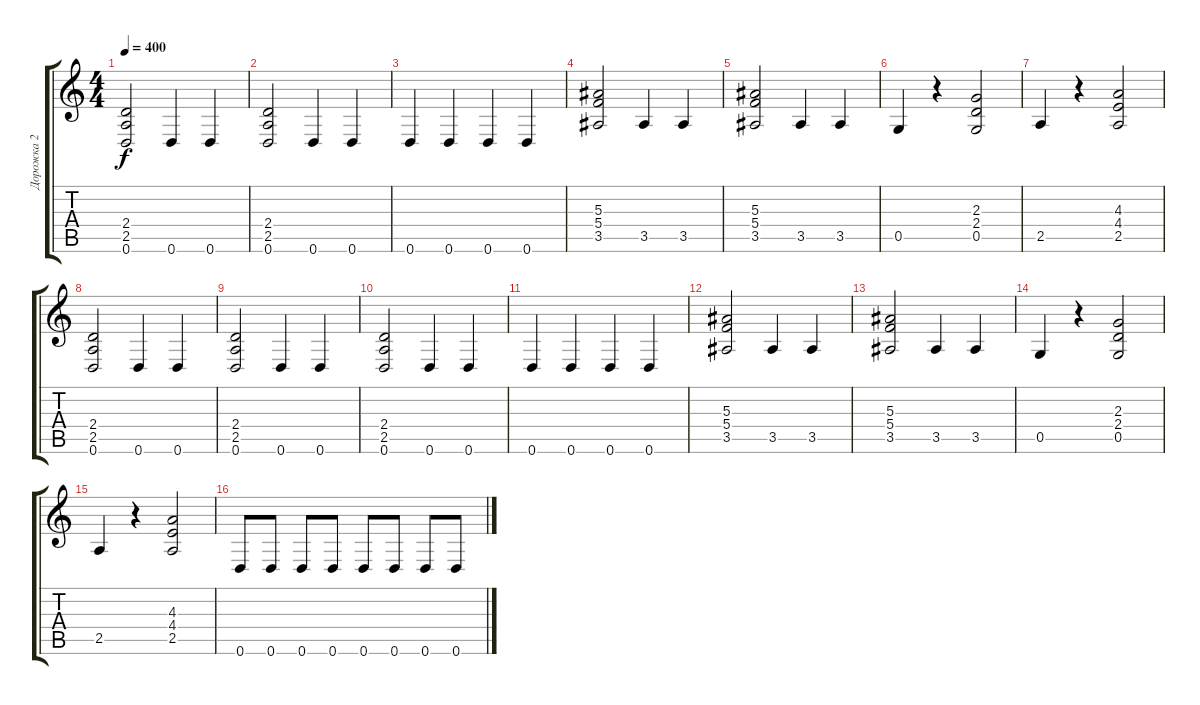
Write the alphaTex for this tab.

\track ("Дорожка 2" "Дорожка 2") {instrument overdrivenguitar}
\staff {score tabs}
\tuning (D4 A3 F3 C3 G2 D2) {hide}
\ts (4 4)
\tempo 400
\clef g2
\ks c
(2.4 2.5 0.6).2{dy f} 0.6.4 0.6.4 |
(2.4 2.5 0.6).2 0.6.4 0.6.4 |
0.6.4 0.6.4 0.6.4 0.6.4 |
(5.3 5.4 3.5).2 3.5.4 3.5.4 |
(5.3 5.4 3.5).2 3.5.4 3.5.4 |
0.5.4 r.4 (2.3 2.4 0.5).2 |
2.5.4 r.4 (4.3 4.4 2.5).2 |
(2.4 2.5 0.6).2 0.6.4 0.6.4 |
(2.4 2.5 0.6).2 0.6.4 0.6.4 |
(2.4 2.5 0.6).2 0.6.4 0.6.4 |
0.6.4 0.6.4 0.6.4 0.6.4 |
(5.3 5.4 3.5).2 3.5.4 3.5.4 |
(5.3 5.4 3.5).2 3.5.4 3.5.4 |
0.5.4 r.4 (2.3 2.4 0.5).2 |
2.5.4 r.4 (4.3 4.4 2.5).2 |
0.6.8 0.6.8 0.6.8 0.6.8 0.6.8 0.6.8 0.6.8 0.6.8
